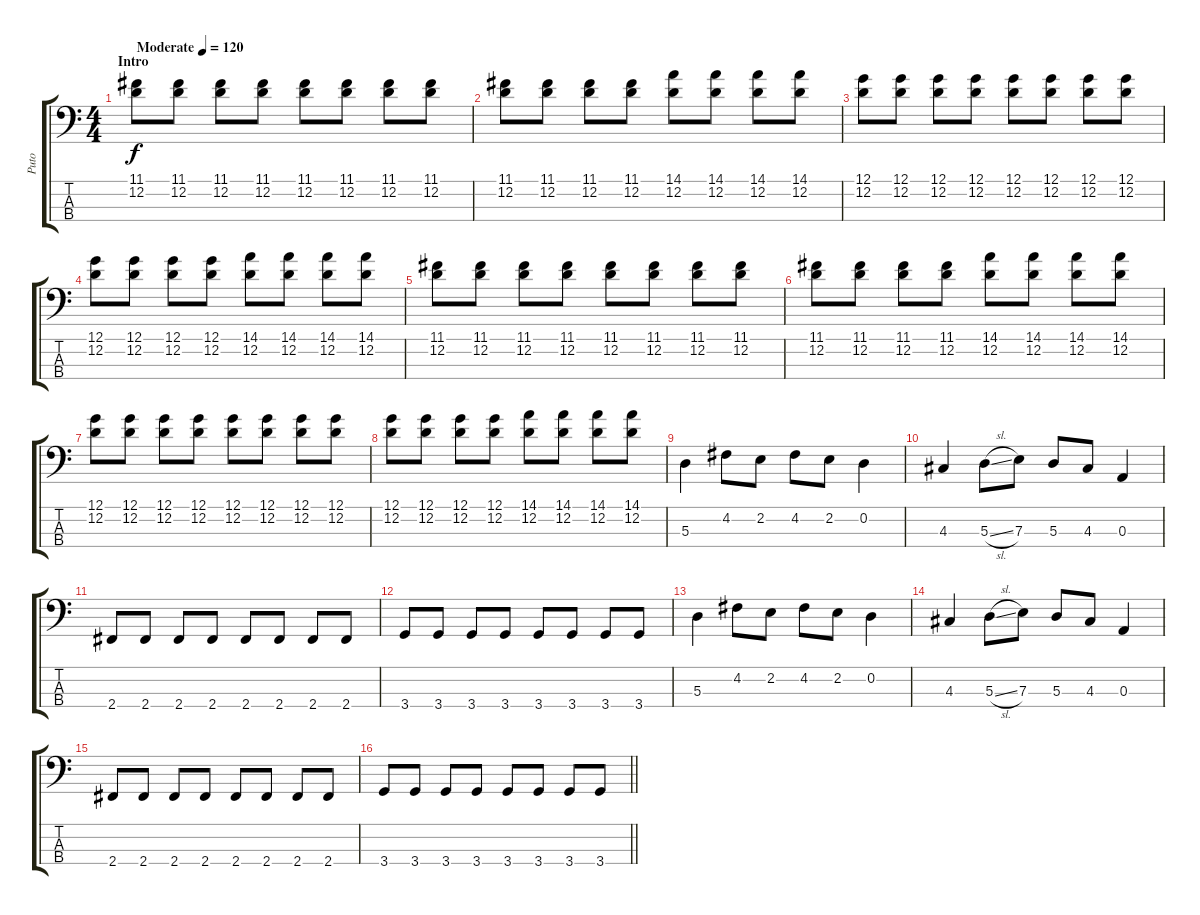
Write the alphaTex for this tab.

\track ("Puto" "Puto") {instrument electricbasspick}
\staff {score tabs}
\tuning (G2 D2 A1 E1) {hide}
\ts (4 4)
\section ("" "Intro")
\tempo (120 "Moderate")
\clef f4
\ks c
(11.1 12.2).8{dy f instrument electricbasspick} (11.1 12.2).8 (11.1 12.2).8 (11.1 12.2).8 (11.1 12.2).8 (11.1 12.2).8 (11.1 12.2).8 (11.1 12.2).8 |
(11.1 12.2).8 (11.1 12.2).8 (11.1 12.2).8 (11.1 12.2).8 (14.1 12.2).8 (14.1 12.2).8 (14.1 12.2).8 (14.1 12.2).8 |
(12.1 12.2).8 (12.1 12.2).8 (12.1 12.2).8 (12.1 12.2).8 (12.1 12.2).8 (12.1 12.2).8 (12.1 12.2).8 (12.1 12.2).8 |
(12.1 12.2).8 (12.1 12.2).8 (12.1 12.2).8 (12.1 12.2).8 (14.1 12.2).8 (14.1 12.2).8 (14.1 12.2).8 (14.1 12.2).8 |
(11.1 12.2).8 (11.1 12.2).8 (11.1 12.2).8 (11.1 12.2).8 (11.1 12.2).8 (11.1 12.2).8 (11.1 12.2).8 (11.1 12.2).8 |
(11.1 12.2).8 (11.1 12.2).8 (11.1 12.2).8 (11.1 12.2).8 (14.1 12.2).8 (14.1 12.2).8 (14.1 12.2).8 (14.1 12.2).8 |
(12.1 12.2).8 (12.1 12.2).8 (12.1 12.2).8 (12.1 12.2).8 (12.1 12.2).8 (12.1 12.2).8 (12.1 12.2).8 (12.1 12.2).8 |
(12.1 12.2).8 (12.1 12.2).8 (12.1 12.2).8 (12.1 12.2).8 (14.1 12.2).8 (14.1 12.2).8 (14.1 12.2).8 (14.1 12.2).8 |
5.3.4 4.2.8 2.2.8 4.2.8 2.2.8 0.2.4 |
4.3.4 5.3{sl}.8 7.3.8 5.3.8 4.3.8 0.3.4 |
2.4.8 2.4.8 2.4.8 2.4.8 2.4.8 2.4.8 2.4.8 2.4.8 |
3.4.8 3.4.8 3.4.8 3.4.8 3.4.8 3.4.8 3.4.8 3.4.8 |
5.3.4 4.2.8 2.2.8 4.2.8 2.2.8 0.2.4 |
4.3.4 5.3{sl}.8 7.3.8 5.3.8 4.3.8 0.3.4 |
2.4.8 2.4.8 2.4.8 2.4.8 2.4.8 2.4.8 2.4.8 2.4.8 |
\barLineRight lightlight
3.4.8 3.4.8 3.4.8 3.4.8 3.4.8 3.4.8 3.4.8 3.4.8
